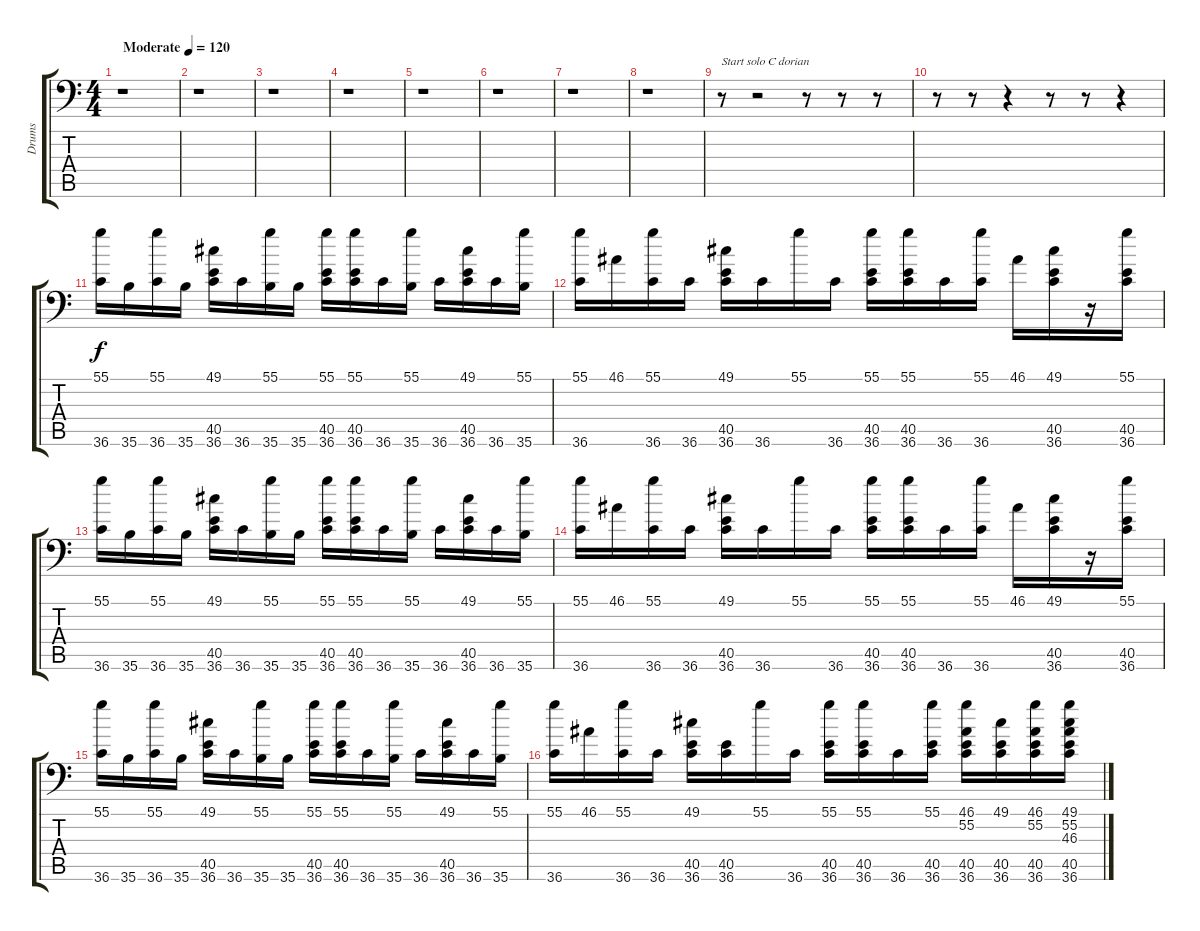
\track ("Drums" "Drums") {instrument acousticgrandpiano}
\staff {score tabs}
\tuning (C-1 C-1 C-1 C-1 C-1 C-1) {hide}
\ts (4 4)
\tempo (120 "Moderate")
\clef f4
\ks c
r.1{dy f instrument acousticgrandpiano} |
r.1 |
r.1 |
r.1 |
r.1 |
r.1 |
r.1 |
r.1 |
r.8{txt "Start solo C dorian"} r.2 r.8 r.8 r.8 |
r.8 r.8 r.4 r.8 r.8 r.4 |
(55.1 36.6).16 35.6.16 (55.1 36.6).16 35.6.16 (49.1 40.5 36.6).16 36.6.16 (55.1 35.6).16 35.6.16 (55.1 40.5 36.6).16 (55.1 40.5 36.6).16 36.6.16 (55.1 35.6).16 36.6.16 (49.1 40.5 36.6).16 36.6.16 (55.1 35.6).16 |
(55.1 36.6).16 46.1.16 (55.1 36.6).16 36.6.16 (49.1 40.5 36.6).16 36.6.16 55.1.16 36.6.16 (55.1 40.5 36.6).16 (55.1 40.5 36.6).16 36.6.16 (55.1 36.6).16 46.1.16 (49.1 40.5 36.6).16 r.16 (55.1 40.5 36.6).16 |
(55.1 36.6).16 35.6.16 (55.1 36.6).16 35.6.16 (49.1 40.5 36.6).16 36.6.16 (55.1 35.6).16 35.6.16 (55.1 40.5 36.6).16 (55.1 40.5 36.6).16 36.6.16 (55.1 35.6).16 36.6.16 (49.1 40.5 36.6).16 36.6.16 (55.1 35.6).16 |
(55.1 36.6).16 46.1.16 (55.1 36.6).16 36.6.16 (49.1 40.5 36.6).16 36.6.16 55.1.16 36.6.16 (55.1 40.5 36.6).16 (55.1 40.5 36.6).16 36.6.16 (55.1 36.6).16 46.1.16 (49.1 40.5 36.6).16 r.16 (55.1 40.5 36.6).16 |
(55.1 36.6).16 35.6.16 (55.1 36.6).16 35.6.16 (49.1 40.5 36.6).16 36.6.16 (55.1 35.6).16 35.6.16 (55.1 40.5 36.6).16 (55.1 40.5 36.6).16 36.6.16 (55.1 35.6).16 36.6.16 (49.1 40.5 36.6).16 36.6.16 (55.1 35.6).16 |
(55.1 36.6).16 46.1.16 (55.1 36.6).16 36.6.16 (49.1 40.5 36.6).16 (40.5 36.6).16 55.1.16 36.6.16 (55.1 40.5 36.6).16 (55.1 40.5 36.6).16 36.6.16 (55.1 40.5 36.6).16 (46.1 55.2 40.5 36.6).16 (49.1 40.5 36.6).16 (46.1 55.2 40.5 36.6).16 (49.1 55.2 46.3 40.5 36.6).16
